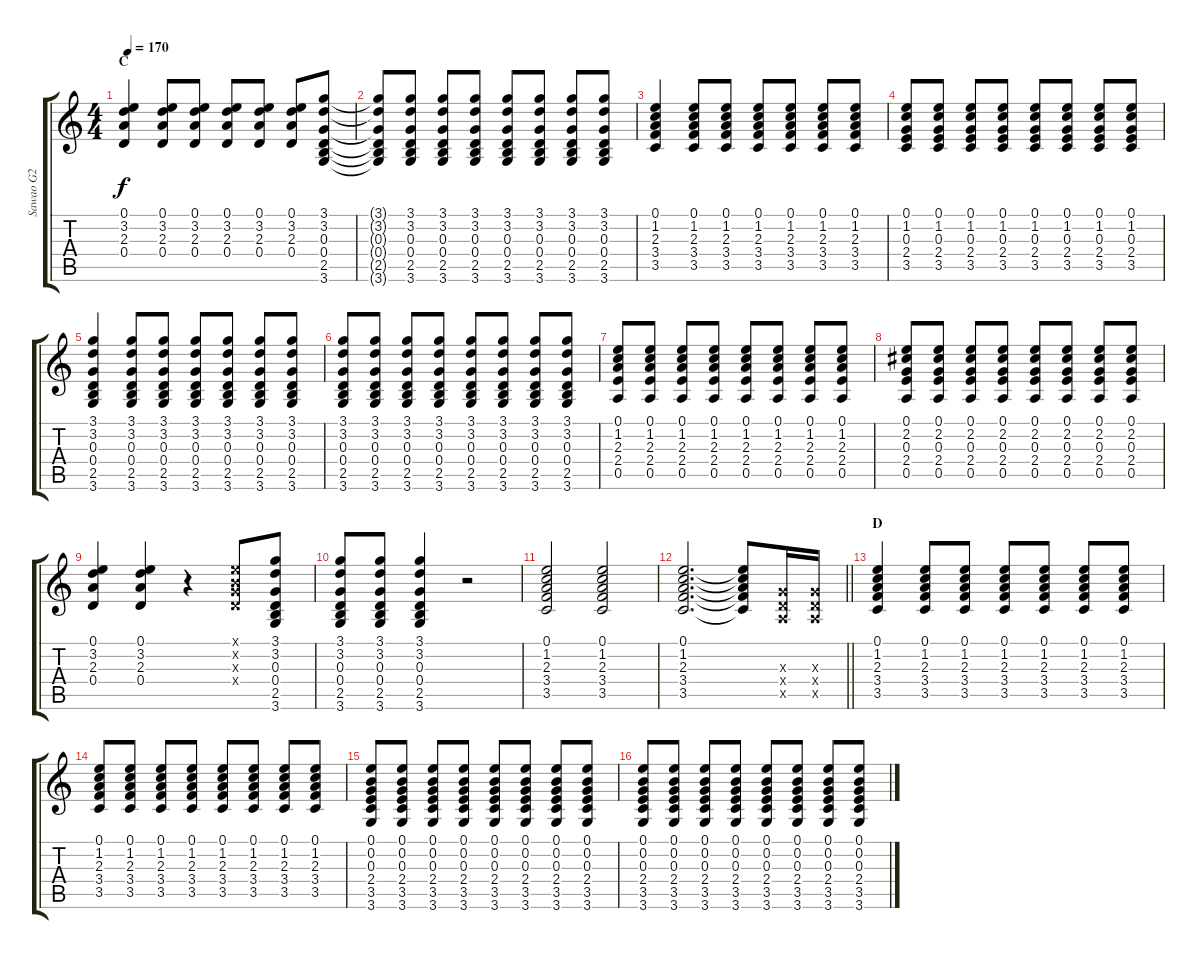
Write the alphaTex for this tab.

\track ("Sawao G2" "Sawao G2") {instrument overdrivenguitar}
\staff {score tabs}
\tuning (E4 B3 G3 D3 A2 E2) {hide}
\ts (4 4)
\section ("" "C")
\tempo 170
\clef g2
\ks c
(0.1 3.2 2.3 0.4).4{dy f} (0.1 3.2 2.3 0.4).8 (0.1 3.2 2.3 0.4).8 (0.1 3.2 2.3 0.4).8 (0.1 3.2 2.3 0.4).8 (0.1 3.2 2.3 0.4).8 (3.1 3.2 0.3 0.4 2.5 3.6).8 |
(3.1{t} 3.2{t} 0.3{t} 0.4{t} 2.5{t} 3.6{t}).8 (3.1 3.2 0.3 0.4 2.5 3.6).8 (3.1 3.2 0.3 0.4 2.5 3.6).8 (3.1 3.2 0.3 0.4 2.5 3.6).8 (3.1 3.2 0.3 0.4 2.5 3.6).8 (3.1 3.2 0.3 0.4 2.5 3.6).8 (3.1 3.2 0.3 0.4 2.5 3.6).8 (3.1 3.2 0.3 0.4 2.5 3.6).8 |
(0.1 1.2 2.3 3.4 3.5).4 (0.1 1.2 2.3 3.4 3.5).8 (0.1 1.2 2.3 3.4 3.5).8 (0.1 1.2 2.3 3.4 3.5).8 (0.1 1.2 2.3 3.4 3.5).8 (0.1 1.2 2.3 3.4 3.5).8 (0.1 1.2 2.3 3.4 3.5).8 |
(0.1 1.2 0.3 2.4 3.5).8 (0.1 1.2 0.3 2.4 3.5).8 (0.1 1.2 0.3 2.4 3.5).8 (0.1 1.2 0.3 2.4 3.5).8 (0.1 1.2 0.3 2.4 3.5).8 (0.1 1.2 0.3 2.4 3.5).8 (0.1 1.2 0.3 2.4 3.5).8 (0.1 1.2 0.3 2.4 3.5).8 |
(3.1 3.2 0.3 0.4 2.5 3.6).4 (3.1 3.2 0.3 0.4 2.5 3.6).8 (3.1 3.2 0.3 0.4 2.5 3.6).8 (3.1 3.2 0.3 0.4 2.5 3.6).8 (3.1 3.2 0.3 0.4 2.5 3.6).8 (3.1 3.2 0.3 0.4 2.5 3.6).8 (3.1 3.2 0.3 0.4 2.5 3.6).8 |
(3.1 3.2 0.3 0.4 2.5 3.6).8 (3.1 3.2 0.3 0.4 2.5 3.6).8 (3.1 3.2 0.3 0.4 2.5 3.6).8 (3.1 3.2 0.3 0.4 2.5 3.6).8 (3.1 3.2 0.3 0.4 2.5 3.6).8 (3.1 3.2 0.3 0.4 2.5 3.6).8 (3.1 3.2 0.3 0.4 2.5 3.6).8 (3.1 3.2 0.3 0.4 2.5 3.6).8 |
(0.1 1.2 2.3 2.4 0.5).8 (0.1 1.2 2.3 2.4 0.5).8 (0.1 1.2 2.3 2.4 0.5).8 (0.1 1.2 2.3 2.4 0.5).8 (0.1 1.2 2.3 2.4 0.5).8 (0.1 1.2 2.3 2.4 0.5).8 (0.1 1.2 2.3 2.4 0.5).8 (0.1 1.2 2.3 2.4 0.5).8 |
(0.1 2.2 0.3 2.4 0.5).8 (0.1 2.2 0.3 2.4 0.5).8 (0.1 2.2 0.3 2.4 0.5).8 (0.1 2.2 0.3 2.4 0.5).8 (0.1 2.2 0.3 2.4 0.5).8 (0.1 2.2 0.3 2.4 0.5).8 (0.1 2.2 0.3 2.4 0.5).8 (0.1 2.2 0.3 2.4 0.5).8 |
(0.1 3.2 2.3 0.4).4 (0.1 3.2 2.3 0.4).4 r.4 (0.1{x} 0.2{x} 0.3{x} 0.4{x}).8 (3.1 3.2 0.3 0.4 2.5 3.6).8 |
(3.1 3.2 0.3 0.4 2.5 3.6).8 (3.1 3.2 0.3 0.4 2.5 3.6).8 (3.1 3.2 0.3 0.4 2.5 3.6).4 r.2 |
(0.1 1.2 2.3 3.4 3.5).2 (0.1 1.2 2.3 3.4 3.5).2 |
\barLineRight lightlight
(0.1 1.2 2.3 3.4 3.5).2{d} (0.1{t} 1.2{t} 2.3{t} 3.4{t} 3.5{t}).8 (0.3{x} 0.4{x} 0.5{x}).16 (0.3{x} 0.4{x} 0.5{x}).16 |
\section ("" "D")
(0.1 1.2 2.3 3.4 3.5).4 (0.1 1.2 2.3 3.4 3.5).8 (0.1 1.2 2.3 3.4 3.5).8 (0.1 1.2 2.3 3.4 3.5).8 (0.1 1.2 2.3 3.4 3.5).8 (0.1 1.2 2.3 3.4 3.5).8 (0.1 1.2 2.3 3.4 3.5).8 |
(0.1 1.2 2.3 3.4 3.5).8 (0.1 1.2 2.3 3.4 3.5).8 (0.1 1.2 2.3 3.4 3.5).8 (0.1 1.2 2.3 3.4 3.5).8 (0.1 1.2 2.3 3.4 3.5).8 (0.1 1.2 2.3 3.4 3.5).8 (0.1 1.2 2.3 3.4 3.5).8 (0.1 1.2 2.3 3.4 3.5).8 |
(0.1 0.2 0.3 2.4 3.5 3.6).8 (0.1 0.2 0.3 2.4 3.5 3.6).8 (0.1 0.2 0.3 2.4 3.5 3.6).8 (0.1 0.2 0.3 2.4 3.5 3.6).8 (0.1 0.2 0.3 2.4 3.5 3.6).8 (0.1 0.2 0.3 2.4 3.5 3.6).8 (0.1 0.2 0.3 2.4 3.5 3.6).8 (0.1 0.2 0.3 2.4 3.5 3.6).8 |
(0.1 0.2 0.3 2.4 3.5 3.6).8 (0.1 0.2 0.3 2.4 3.5 3.6).8 (0.1 0.2 0.3 2.4 3.5 3.6).8 (0.1 0.2 0.3 2.4 3.5 3.6).8 (0.1 0.2 0.3 2.4 3.5 3.6).8 (0.1 0.2 0.3 2.4 3.5 3.6).8 (0.1 0.2 0.3 2.4 3.5 3.6).8 (0.1 0.2 0.3 2.4 3.5 3.6).8
